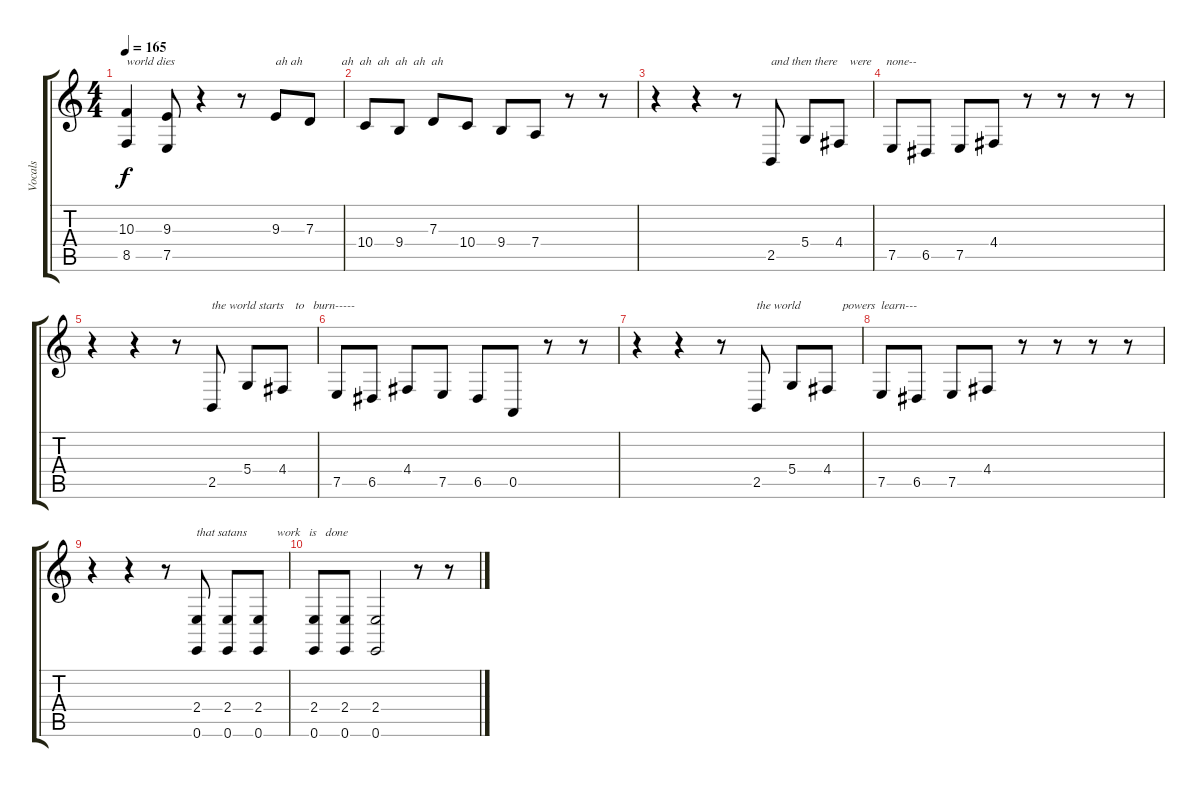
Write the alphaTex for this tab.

\track ("Vocals" "Vocals") {instrument violin}
\staff {score tabs}
\tuning (E4 B3 G3 D3 A2 E2) {hide}
\ts (4 4)
\tempo 165
\clef g2
\ks c
(10.3 8.5).4{txt "world dies" dy f} (9.3 7.5).8 r.4 r.8 9.3.8{txt "ah ah             ah  ah  ah  ah  ah  ah"} 7.3.8 |
10.4.8 9.4.8 7.3.8 10.4.8 9.4.8 7.4.8 r.8 r.8 |
r.4 r.4 r.8 2.5.8{txt "and then there    were     none--"} 5.4.8 4.4.8 |
7.5.8 6.5.8 7.5.8 4.4.8 r.8 r.8 r.8 r.8 |
r.4 r.4 r.8 2.5.8{txt "the world starts    to   burn-----"} 5.4.8 4.4.8 |
7.5.8 6.5.8 4.4.8 7.5.8 6.5.8 0.5.8 r.8 r.8 |
r.4 r.4 r.8 2.5.8{txt "the world              powers  learn---"} 5.4.8 4.4.8 |
7.5.8 6.5.8 7.5.8 4.4.8 r.8 r.8 r.8 r.8 |
r.4 r.4 r.8 (2.4 0.6).8{txt "that satans          work   is   done"} (2.4 0.6).8 (2.4 0.6).8 |
(2.4 0.6).8 (2.4 0.6).8 (2.4 0.6).2 r.8 r.8
